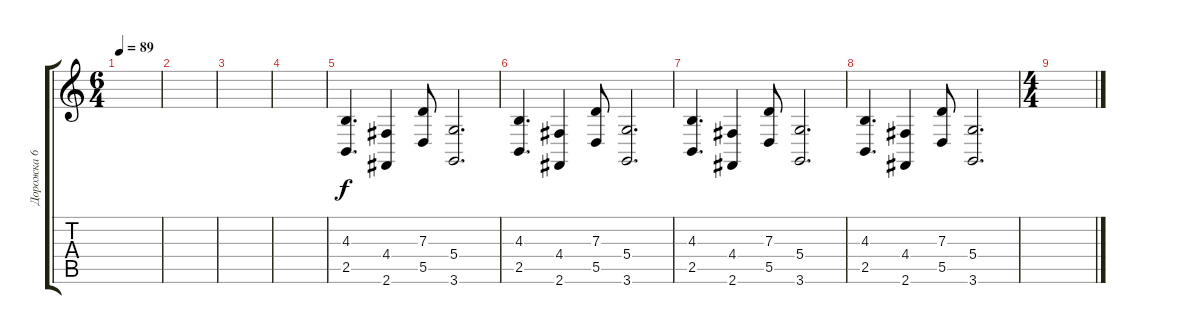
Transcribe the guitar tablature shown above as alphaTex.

\track ("Дорожка 6" "Дорожка 6") {instrument choiraahs}
\staff {score tabs}
\tuning (E4 B3 G3 D3 A2 E2) {hide}
\ts (6 4)
\tempo 89
\clef g2
\ks c
|
|
|
|
(4.3 2.5).4{d} (4.4 2.6).4 (7.3 5.5).8 (5.4 3.6).2{d} |
(4.3 2.5).4{d} (4.4 2.6).4 (7.3 5.5).8 (5.4 3.6).2{d} |
(4.3 2.5).4{d} (4.4 2.6).4 (7.3 5.5).8 (5.4 3.6).2{d} |
(4.3 2.5).4{d} (4.4 2.6).4 (7.3 5.5).8 (5.4 3.6).2{d} |
\ts (4 4)
